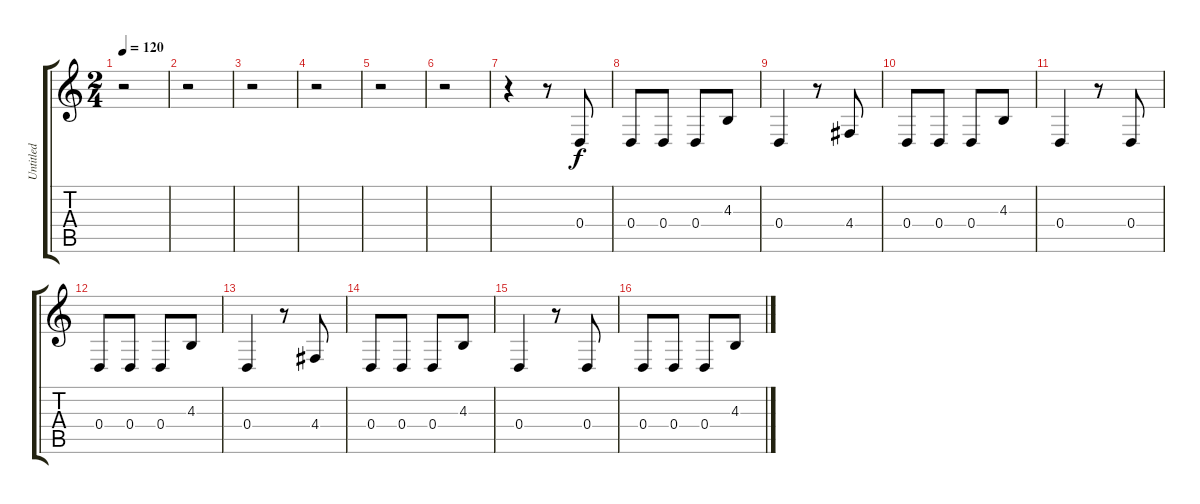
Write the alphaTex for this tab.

\track ("Untitled" "Untitled") {instrument viola}
\staff {score tabs}
\tuning (E4 B3 G3 D3 A2 E2) {hide}
\ts (2 4)
\tempo 120
\clef g2
\ks c
r.2{dy p} |
r.2 |
r.2 |
r.2 |
r.2 |
r.2 |
r.4 r.8 0.4.8{dy f} |
0.4.8 0.4.8 0.4.8 4.3.8 |
0.4.4 r.8 4.4.8 |
0.4.8 0.4.8 0.4.8 4.3.8 |
0.4.4 r.8 0.4.8 |
0.4.8 0.4.8 0.4.8 4.3.8 |
0.4.4 r.8 4.4.8 |
0.4.8 0.4.8 0.4.8 4.3.8 |
0.4.4 r.8 0.4.8 |
0.4.8 0.4.8 0.4.8 4.3.8
